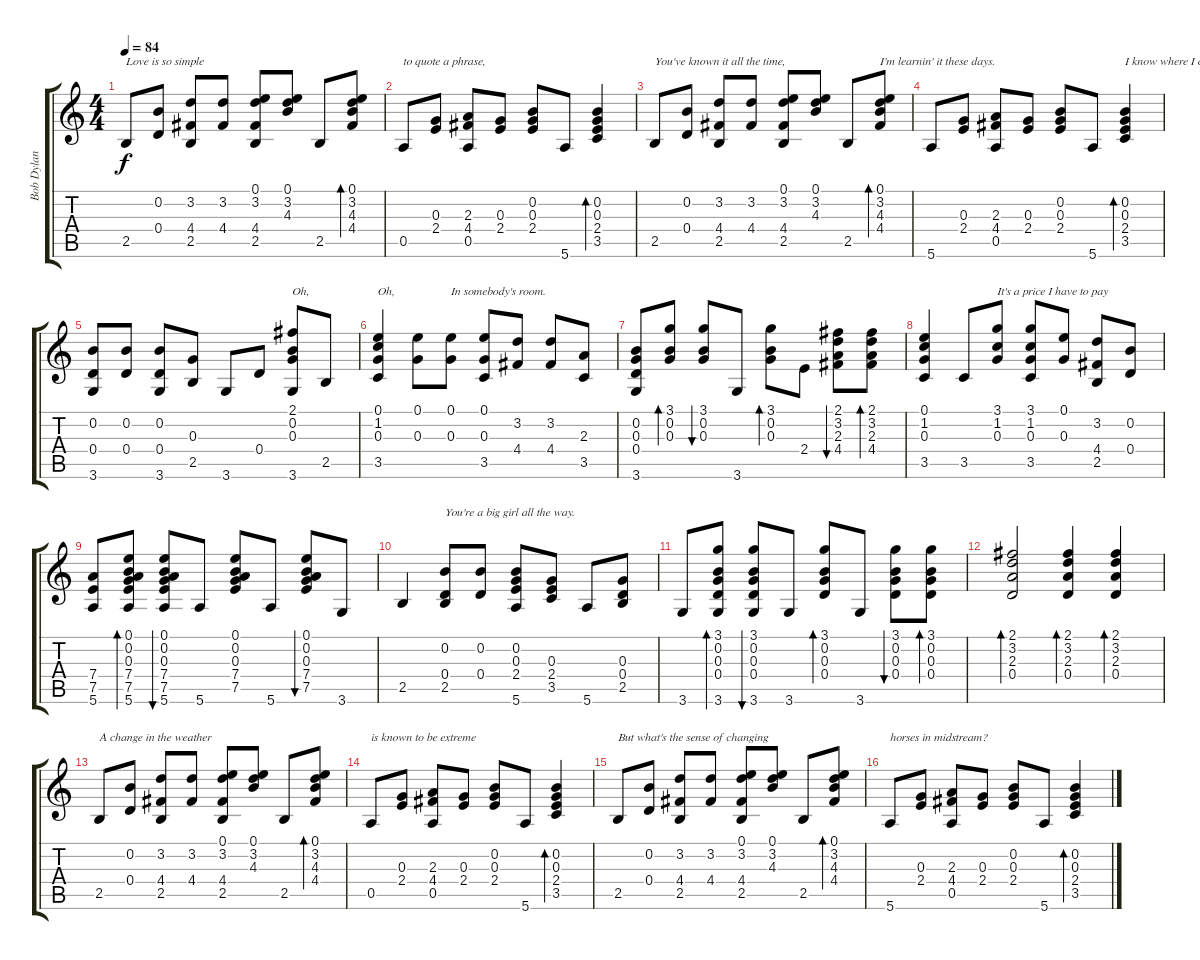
\track ("Bob Dylan" "Bob Dylan") {instrument acousticguitarsteel}
\staff {score tabs}
\tuning (E4 B3 G3 D3 A2 E2) {hide}
\ts (4 4)
\tempo 84
\clef g2
\ks c
2.5.8{txt "Love is so simple" dy f} (0.2 0.4).8 (3.2 4.4 2.5).8 (3.2 4.4).8 (0.1 3.2 4.4 2.5).8 (0.1 3.2 4.3).8 2.5.8 (0.1 3.2 4.3 4.4).8{bd 120} |
0.5.8{txt "to quote a phrase,"} (0.3 2.4).8 (2.3 4.4 0.5).8 (0.3 2.4).8 (0.2 0.3 2.4).8 5.6.8 (0.2 0.3 2.4 3.5).4{bd 120} |
2.5.8{txt "You've known it all the time,"} (0.2 0.4).8 (3.2 4.4 2.5).8 (3.2 4.4).8 (0.1 3.2 4.4 2.5).8 (0.1 3.2 4.3).8 2.5.8 (0.1 3.2 4.3 4.4).8{bd 120 txt "I'm learnin' it these days."} |
5.6.8 (0.3 2.4).8 (2.3 4.4 0.5).8 (0.3 2.4).8 (0.2 0.3 2.4).8 5.6.8 (0.2 0.3 2.4 3.5).4{bd 120 txt "I know where I can find you"} |
(0.2 0.4 3.6).8 (0.2 0.4).8 (0.2 0.4 3.6).8 (0.3 2.5).8 3.6.8 0.4.8 (2.1 0.2 0.3 3.6).8{txt "Oh, "} 2.5.8 |
(0.1 1.2 0.3 3.5).4{txt "Oh, "} (0.1 0.3).8 (0.1 0.3).8{txt "In somebody's room."} (0.1 0.3 3.5).8 (3.2 4.4).8 (3.2 4.4).8 (2.3 3.5).8 |
(0.2 0.3 0.4 3.6).8 (3.1 0.2 0.3).8{bd 120} (3.1 0.2 0.3).8{bu 120} 3.6.8 (3.1 0.2 0.3).8{bd 120} 2.4.8 (2.1 3.2 2.3 4.4).8{bu 120} (2.1 3.2 2.3 4.4).8{bd 120} |
(0.1 1.2 0.3 3.5).4 3.5.8 (3.1 1.2 0.3).8{txt "It's a price I have to pay"} (3.1 1.2 0.3 3.5).8 (0.1 0.3).8 (3.2 4.4 2.5).8 (0.2 0.4).8 |
(7.4 7.5 5.6).8 (0.1 0.2 0.3 7.4 7.5 5.6).8{bd 60} (0.1 0.2 0.3 7.4 7.5 5.6).8{bu 60} 5.6.8 (0.1 0.2 0.3 7.4 7.5).8 5.6.8 (0.1 0.2 0.3 7.4 7.5).8{bu 60} 3.6.8 |
2.5.4 (0.2 0.4 2.5).8{txt "You're a big girl all the way."} (0.2 0.4).8 (0.2 0.3 2.4 5.6).8 (0.3 2.4 3.5).8 5.6.8 (0.3 0.4 2.5).8 |
3.6.8 (3.1 0.2 0.3 0.4 3.6).8{bd 60} (3.1 0.2 0.3 0.4 3.6).8{bu 60} 3.6.8 (3.1 0.2 0.3 0.4).8{bd 60} 3.6.8 (3.1 0.2 0.3 0.4).8{bu 60} (3.1 0.2 0.3 0.4).8{bd 60} |
(2.1 3.2 2.3 0.4).2{bd 240} (2.1 3.2 2.3 0.4).4{bd 240} (2.1 3.2 2.3 0.4).4{bd 240} |
2.5.8{txt "A change in the weather"} (0.2 0.4).8 (3.2 4.4 2.5).8 (3.2 4.4).8 (0.1 3.2 4.4 2.5).8 (0.1 3.2 4.3).8 2.5.8 (0.1 3.2 4.3 4.4).8{bd 120} |
0.5.8{txt "is known to be extreme"} (0.3 2.4).8 (2.3 4.4 0.5).8 (0.3 2.4).8 (0.2 0.3 2.4).8 5.6.8 (0.2 0.3 2.4 3.5).4{bd 120} |
2.5.8{txt "But what's the sense of changing"} (0.2 0.4).8 (3.2 4.4 2.5).8 (3.2 4.4).8 (0.1 3.2 4.4 2.5).8 (0.1 3.2 4.3).8 2.5.8 (0.1 3.2 4.3 4.4).8{bd 120} |
5.6.8{txt "horses in midstream?"} (0.3 2.4).8 (2.3 4.4 0.5).8 (0.3 2.4).8 (0.2 0.3 2.4).8 5.6.8 (0.2 0.3 2.4 3.5).4{bd 120}
